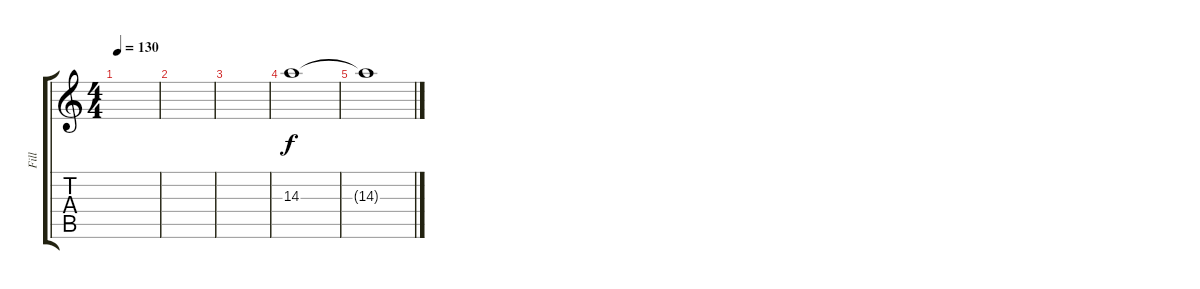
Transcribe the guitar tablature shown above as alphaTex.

\track ("Fill" "Fill") {instrument distortionguitar}
\staff {score tabs}
\tuning (E4 B3 G3 D3 A2 E2) {hide}
\ts (4 4)
\tempo 130
\clef g2
\ks c
|
|
|
14.3.1{volume 0} |
14.3{t}.1
